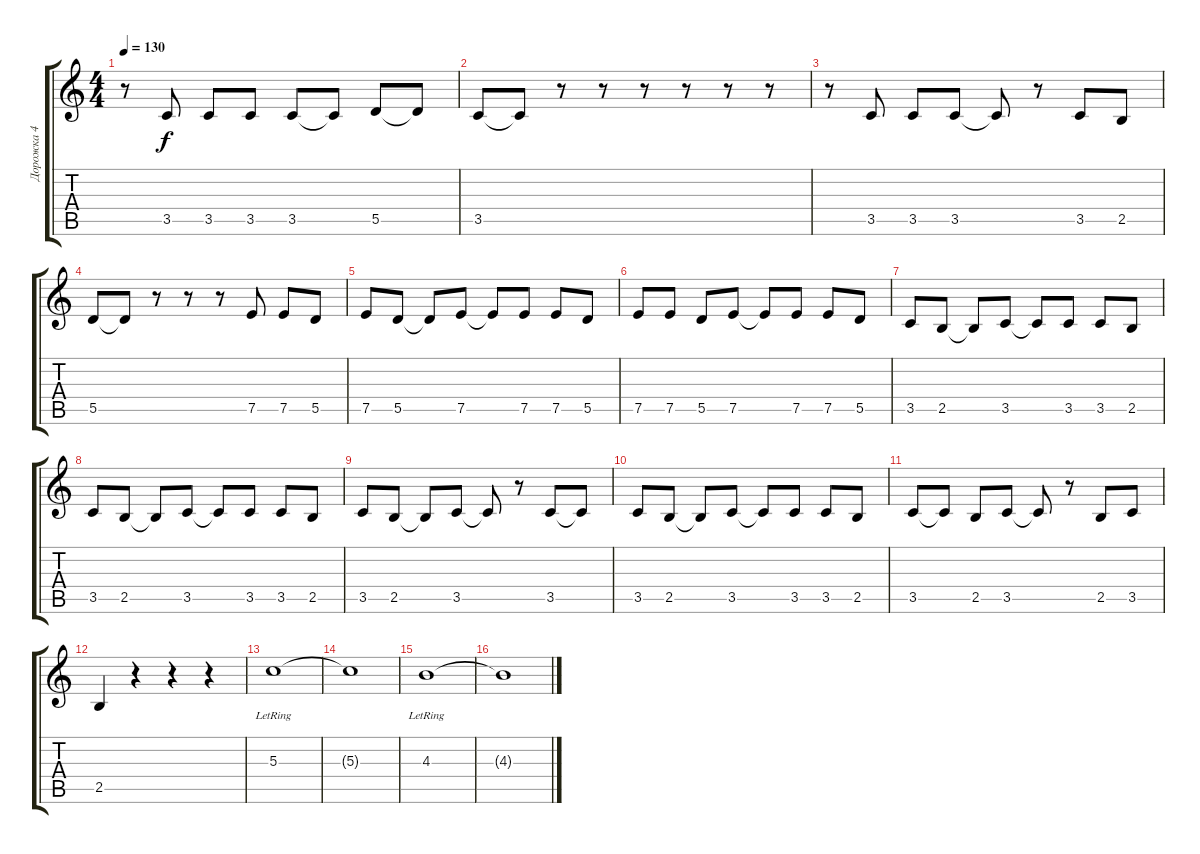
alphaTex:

\track ("Дорожка 4" "Дорожка 4") {instrument acousticguitarsteel}
\staff {score tabs}
\tuning (E4 B3 G3 D3 A2 E2) {hide}
\ts (4 4)
\tempo 130
\clef g2
\ks c
r.8{dy f} 3.5.8 3.5.8 3.5.8 3.5.8 3.5{t}.8 5.5.8 5.5{t}.8 |
3.5.8 3.5{t}.8 r.8 r.8 r.8 r.8 r.8 r.8 |
r.8 3.5.8 3.5.8 3.5.8 3.5{t}.8 r.8 3.5.8 2.5.8 |
5.5.8 5.5{t}.8 r.8 r.8 r.8 7.5.8 7.5.8 5.5.8 |
7.5.8 5.5.8 5.5{t}.8 7.5.8 7.5{t}.8 7.5.8 7.5.8 5.5.8 |
7.5.8 7.5.8 5.5.8 7.5.8 7.5{t}.8 7.5.8 7.5.8 5.5.8 |
3.5.8 2.5.8 2.5{t}.8 3.5.8 3.5{t}.8 3.5.8 3.5.8 2.5.8 |
3.5.8 2.5.8 2.5{t}.8 3.5.8 3.5{t}.8 3.5.8 3.5.8 2.5.8 |
3.5.8 2.5.8 2.5{t}.8 3.5.8 3.5{t}.8 r.8 3.5.8 3.5{t}.8 |
3.5.8 2.5.8 2.5{t}.8 3.5.8 3.5{t}.8 3.5.8 3.5.8 2.5.8 |
3.5.8 3.5{t}.8 2.5.8 3.5.8 3.5{t}.8 r.8 2.5.8 3.5.8 |
2.5.4 r.4 r.4 r.4 |
5.3{lr}.1 |
5.3{t}.1 |
4.3{lr}.1 |
4.3{t}.1
